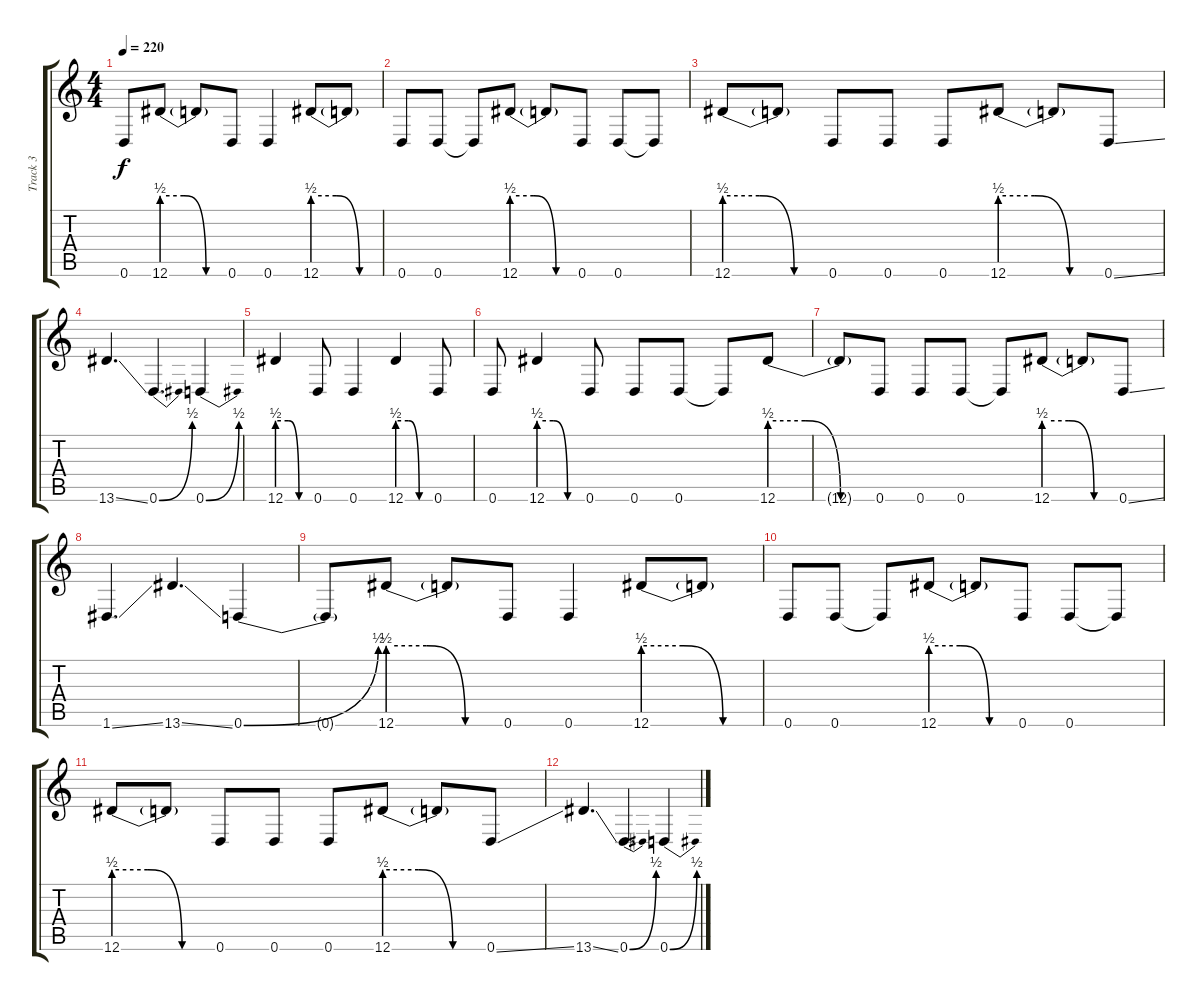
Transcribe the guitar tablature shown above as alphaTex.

\track ("Track 3" "Track 3") {instrument distortionguitar}
\staff {score tabs}
\tuning (D4 A3 F3 C3 G2 D2) {hide}
\ts (4 4)
\tempo 220
\clef g2
\ks c
0.6{t}.8{dy f} 12.6{be (custom 0 2 20 2 40 0 60 0)}.8 12.6{t}.8 0.6.8 0.6.4 12.6{be (custom 0 2 20 2 40 0 60 0)}.8 12.6{t}.8 |
0.6.8 0.6.8 0.6{t}.8 12.6{be (custom 0 2 20 2 40 0 60 0)}.8 12.6{t}.8 0.6.8 0.6.8 0.6{t}.8 |
12.6{be (custom 0 2 20 2 40 0 60 0)}.8 12.6{t}.8 0.6.8 0.6.8 0.6.8 12.6{be (custom 0 2 20 2 40 0 60 0)}.8 12.6{t}.8 0.6{ss}.8 |
13.6{ss}.4{d} 0.6{be (bend 0 0 60 2)}.4{d} 0.6{be (bend 0 0 60 2)}.4 |
12.6{be (custom 0 2 20 2 40 0 60 0)}.4 0.6.8 0.6.4 12.6{be (custom 0 2 20 2 40 0 60 0)}.4 0.6.8 |
0.6.8 12.6{be (custom 0 2 20 2 40 0 60 0)}.4 0.6.8 0.6.8 0.6.8 0.6{t}.8 12.6{be (custom 0 2 20 2 40 0 60 0)}.8 |
12.6{t}.8 0.6.8 0.6.8 0.6.8 0.6{t}.8 12.6{be (custom 0 2 20 2 40 0 60 0)}.8 12.6{t}.8 0.6{ss}.8 |
1.6{ss}.4{d} 13.6{ss}.4{d} 0.6{be (bend 0 0 60 2)}.4 |
0.6{t}.8 12.6{be (custom 0 2 20 2 40 0 60 0)}.8 12.6{t}.8 0.6.8 0.6.4 12.6{be (custom 0 2 20 2 40 0 60 0)}.8 12.6{t}.8 |
0.6.8 0.6.8 0.6{t}.8 12.6{be (custom 0 2 20 2 40 0 60 0)}.8 12.6{t}.8 0.6.8 0.6.8 0.6{t}.8 |
12.6{be (custom 0 2 20 2 40 0 60 0)}.8 12.6{t}.8 0.6.8 0.6.8 0.6.8 12.6{be (custom 0 2 20 2 40 0 60 0)}.8 12.6{t}.8 0.6{ss}.8 |
13.6{ss}.4{d} 0.6{be (bend 0 0 60 2)}.4{d} 0.6{be (bend 0 0 60 2)}.4
